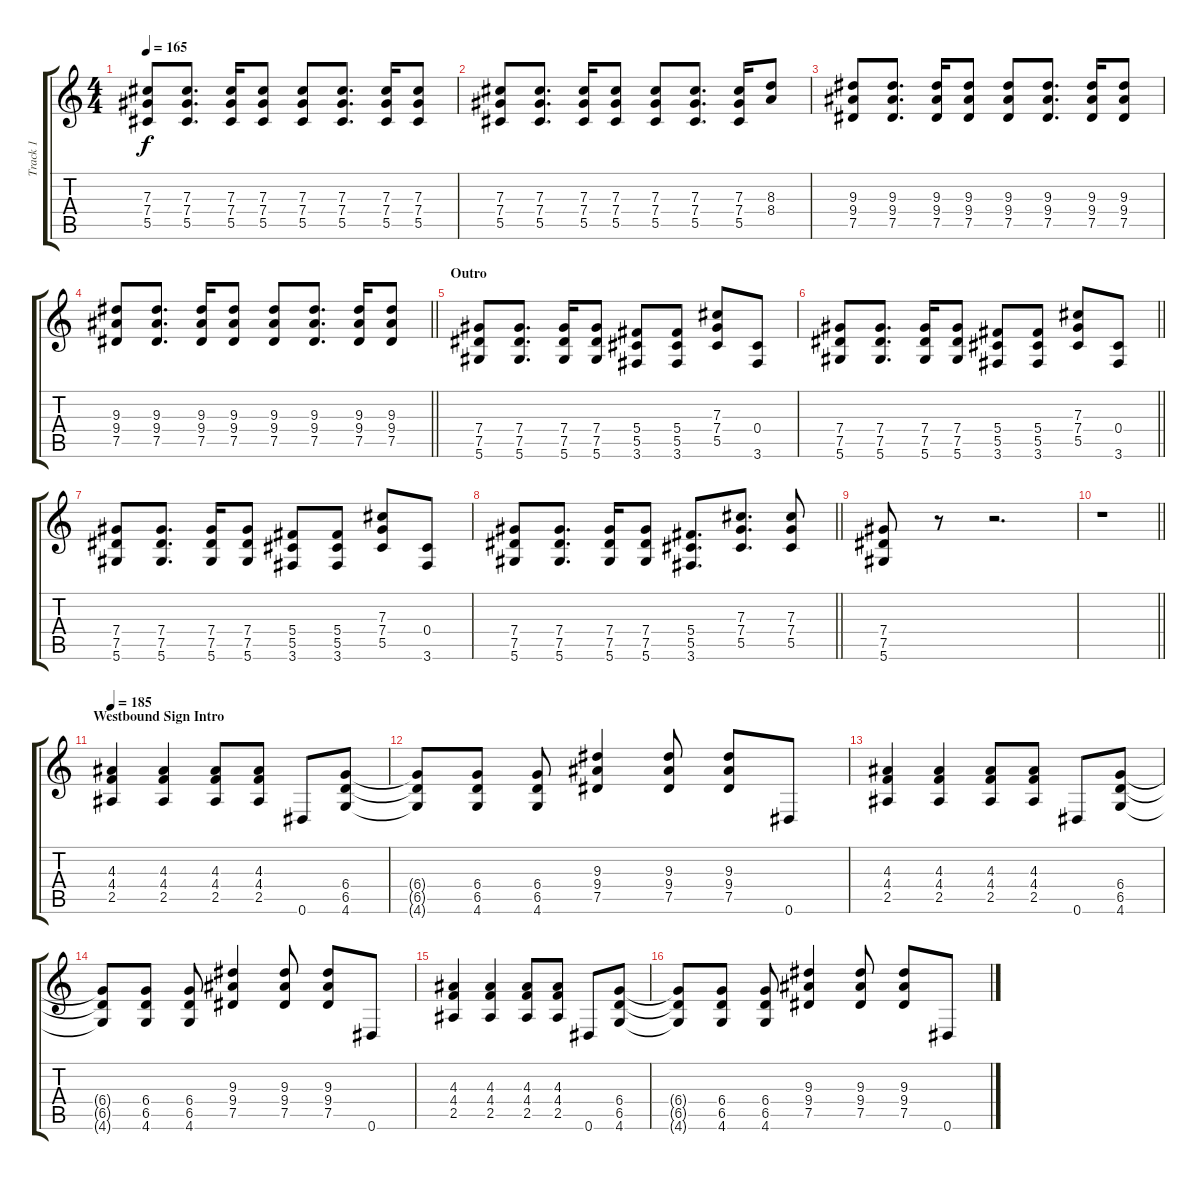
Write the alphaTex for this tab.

\track ("Track 1" "Track 1") {instrument distortionguitar}
\staff {score tabs}
\tuning (Eb4 Bb3 Gb3 Db3 Ab2 Eb2) {hide}
\ts (4 4)
\tempo 165
\clef g2
\ks c
(7.3 7.4 5.5).8{dy f} (7.3 7.4 5.5).8{d} (7.3 7.4 5.5).16 (7.3 7.4 5.5).8 (7.3 7.4 5.5).8 (7.3 7.4 5.5).8{d} (7.3 7.4 5.5).16 (7.3 7.4 5.5).8 |
(7.3 7.4 5.5).8 (7.3 7.4 5.5).8{d} (7.3 7.4 5.5).16 (7.3 7.4 5.5).8 (7.3 7.4 5.5).8 (7.3 7.4 5.5).8{d} (7.3 7.4 5.5).16 (8.3 8.4).8 |
(9.3 9.4 7.5).8 (9.3 9.4 7.5).8{d} (9.3 9.4 7.5).16 (9.3 9.4 7.5).8 (9.3 9.4 7.5).8 (9.3 9.4 7.5).8{d} (9.3 9.4 7.5).16 (9.3 9.4 7.5).8 |
\barLineRight lightlight
(9.3 9.4 7.5).8 (9.3 9.4 7.5).8{d} (9.3 9.4 7.5).16 (9.3 9.4 7.5).8 (9.3 9.4 7.5).8 (9.3 9.4 7.5).8{d} (9.3 9.4 7.5).16 (9.3 9.4 7.5).8 |
\section ("" "Outro")
(7.4 7.5 5.6).8 (7.4 7.5 5.6).8{d} (7.4 7.5 5.6).16 (7.4 7.5 5.6).8 (5.4 5.5 3.6).8 (5.4 5.5 3.6).8 (7.3 7.4 5.5).8 (0.4 3.6).8 |
\barLineRight lightlight
(7.4 7.5 5.6).8 (7.4 7.5 5.6).8{d} (7.4 7.5 5.6).16 (7.4 7.5 5.6).8 (5.4 5.5 3.6).8 (5.4 5.5 3.6).8 (7.3 7.4 5.5).8 (0.4 3.6).8 |
(7.4 7.5 5.6).8 (7.4 7.5 5.6).8{d} (7.4 7.5 5.6).16 (7.4 7.5 5.6).8 (5.4 5.5 3.6).8 (5.4 5.5 3.6).8 (7.3 7.4 5.5).8 (0.4 3.6).8 |
\barLineRight lightlight
(7.4 7.5 5.6).8 (7.4 7.5 5.6).8{d} (7.4 7.5 5.6).16 (7.4 7.5 5.6).8 (5.4 5.5 3.6).8{d} (7.3 7.4 5.5).8{d} (7.3 7.4 5.5).8 |
(7.4 7.5 5.6).8 r.8 r.2{d} |
\barLineRight lightlight
r.1 |
\section ("" "Westbound Sign Intro")
\tempo 185
(4.3 4.4 2.5).4 (4.3 4.4 2.5).4 (4.3 4.4 2.5).8 (4.3 4.4 2.5).8 0.6.8 (6.4 6.5 4.6).8 |
(6.4{t} 6.5{t} 4.6{t}).8 (6.4 6.5 4.6).8 (6.4 6.5 4.6).8 (9.3 9.4 7.5).4 (9.3 9.4 7.5).8 (9.3 9.4 7.5).8 0.6.8 |
(4.3 4.4 2.5).4 (4.3 4.4 2.5).4 (4.3 4.4 2.5).8 (4.3 4.4 2.5).8 0.6.8 (6.4 6.5 4.6).8 |
(6.4{t} 6.5{t} 4.6{t}).8 (6.4 6.5 4.6).8 (6.4 6.5 4.6).8 (9.3 9.4 7.5).4 (9.3 9.4 7.5).8 (9.3 9.4 7.5).8 0.6.8 |
(4.3 4.4 2.5).4 (4.3 4.4 2.5).4 (4.3 4.4 2.5).8 (4.3 4.4 2.5).8 0.6.8 (6.4 6.5 4.6).8 |
(6.4{t} 6.5{t} 4.6{t}).8 (6.4 6.5 4.6).8 (6.4 6.5 4.6).8 (9.3 9.4 7.5).4 (9.3 9.4 7.5).8 (9.3 9.4 7.5).8 0.6.8
